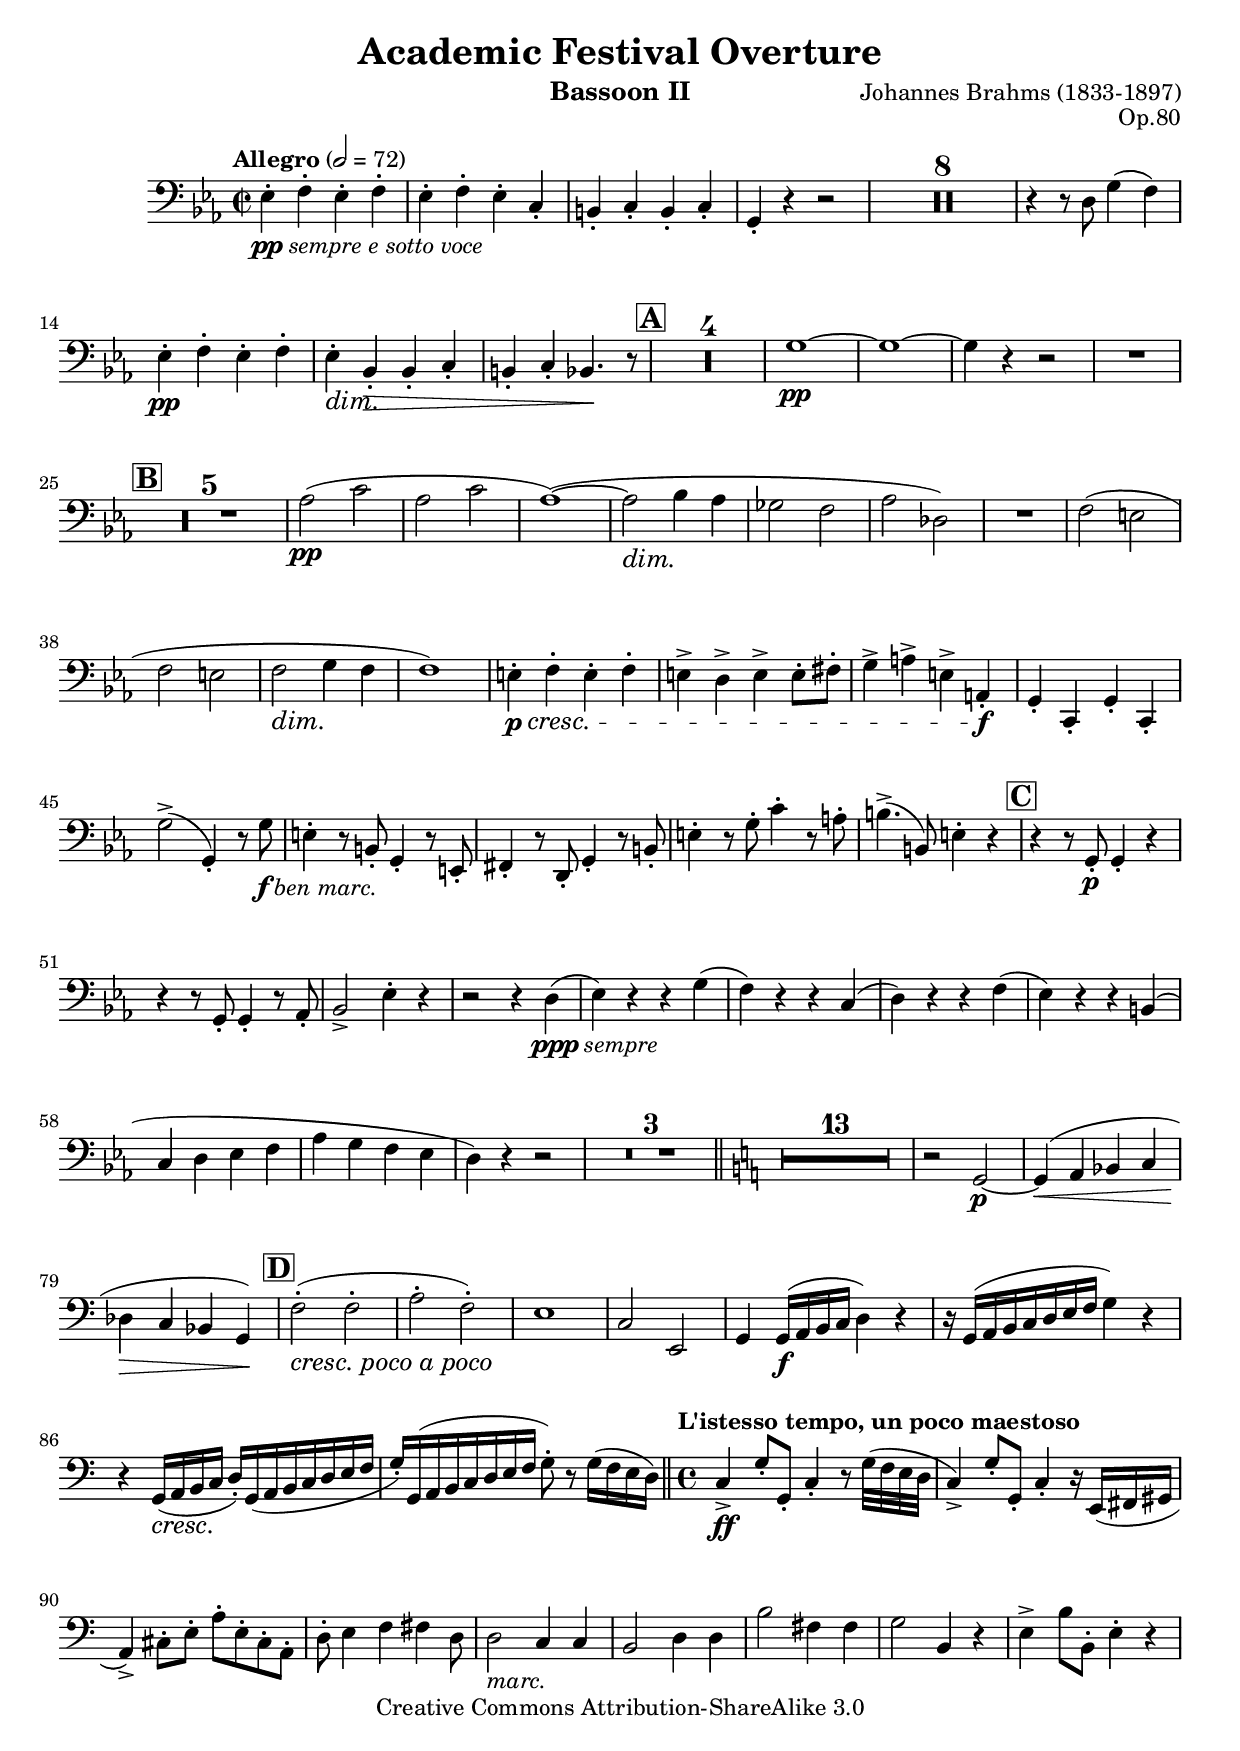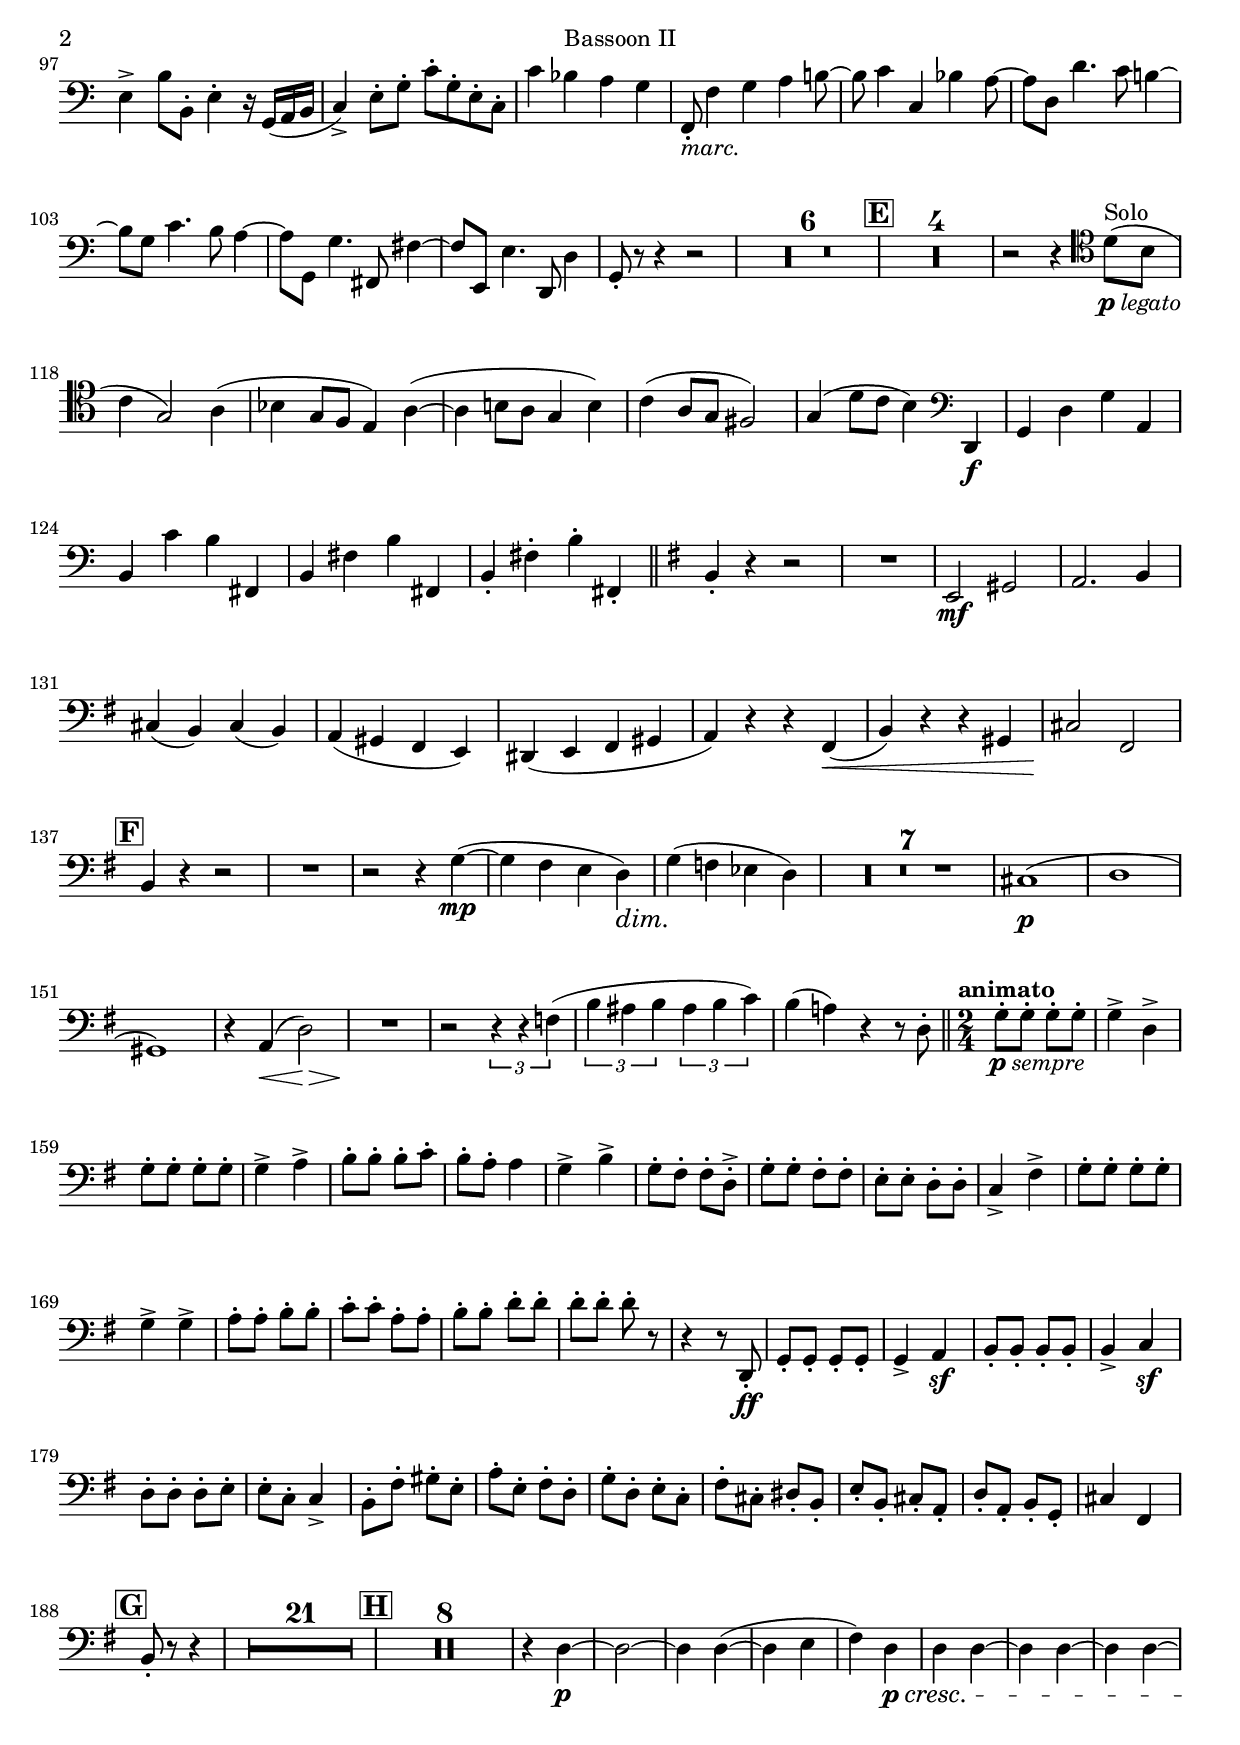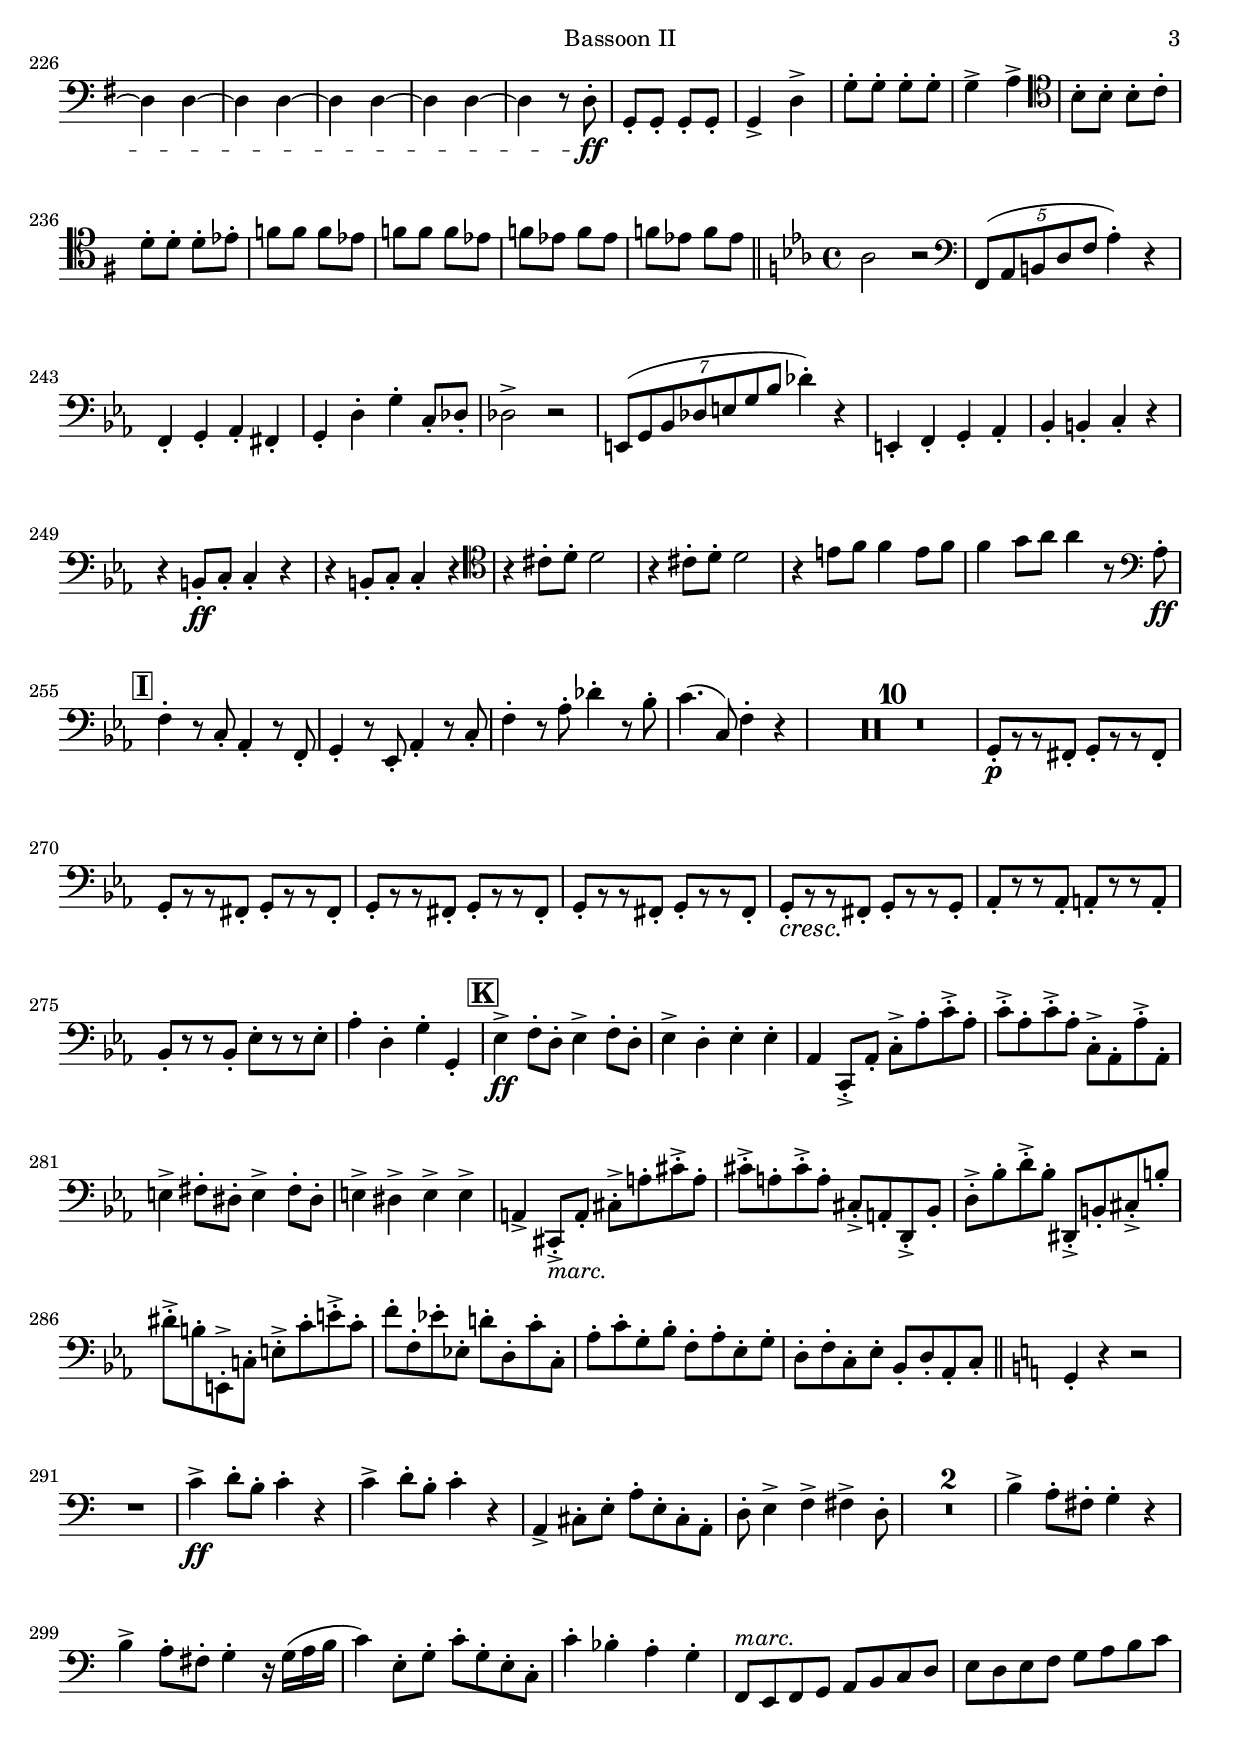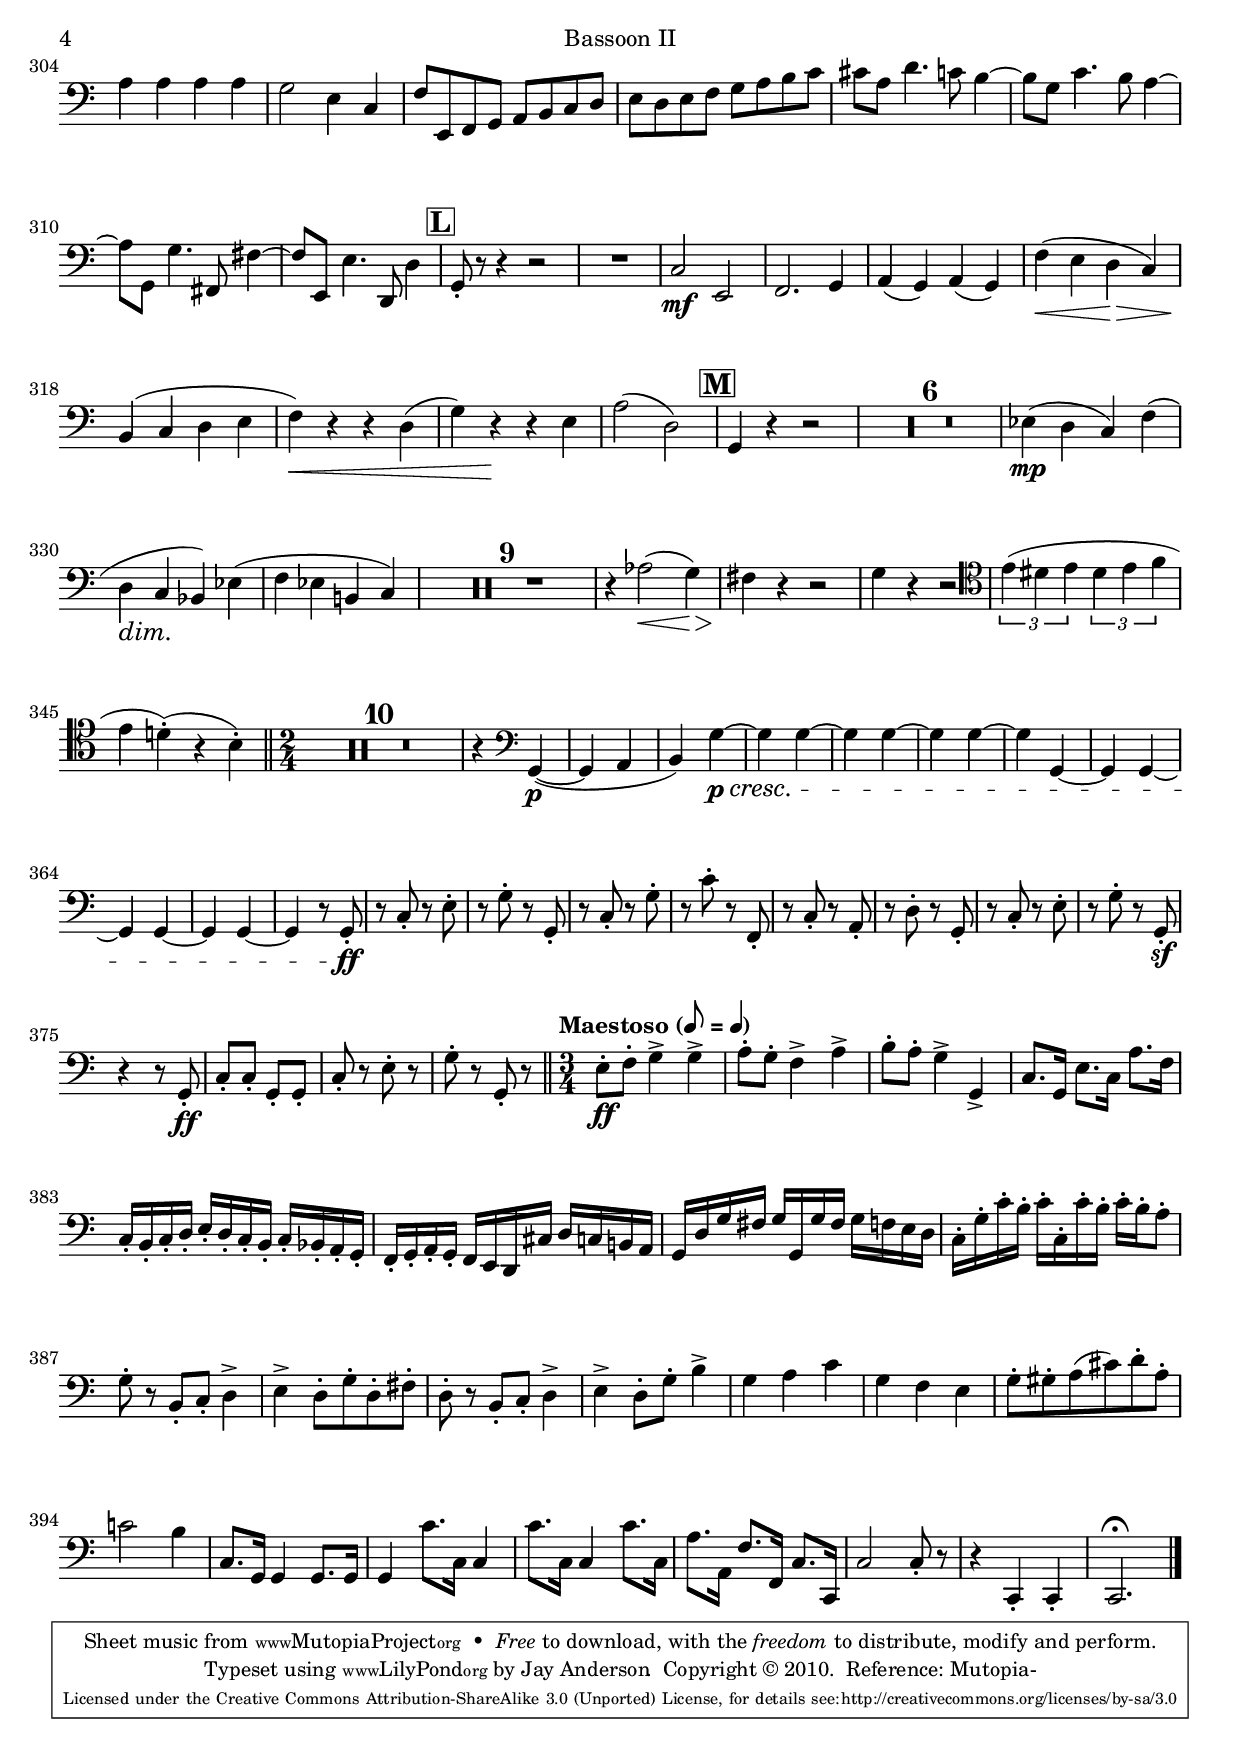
\version "2.18.2"

\include "defs.ily"
\version "2.18.2"

bassoonTwo = \relative c
{
  \set Staff.midiInstrument = "bassoon"
  \clef bass
  \key c \minor
  \graceSync
  \tag #'score
  {
    \voiceTwo
    \dynamicDown
  }
  ees4-.\ppSempreESottoVoce f-. ees-. f-. |
  ees-. f-. ees-. c-. |
  b4-. c-. b-. c-. |
  g-. r r2 |
  R1*8 |
  r4 r8 d' g4( f) |
  ees4-.\pp f-. ees-. f-. |
  ees-.\dim bes-.\> bes-. c-. |
  b-. c-. bes4.\! r8 |

  %A
  R1*4 |
  g'1~\pp |
  g~ |
  g4 r r2 |
  R1 |

  %B
  R1*5 |
  aes2(\pp c |
  aes c |
  aes1~)( |
  aes2\justDim bes4 aes |
  ges2 f |
  aes des,) s1*0\! |
  R1 |
  f2( e |
  f e |
  f\justDim g4 f |
  f1) |
  e4-.\p\cresc f-. e-. f-. |
  e-> d-> e-> e8-. fis-. |
  g4-> a-> e-> a,-.\f |
  g-. c,-. g'-. c,-. |
  g''2->( g,4-.) r8 g'\fBenMarc |
  e4-. r8 b-. g4-. r8 e-. |
  fis4-. r8 d-. g4-. r8 b-. |
  e4-. r8 g-. c4-. r8 a-. |
  b4.->( b,8) e4-. r |

  %C
  r4 r8 g,-.\p g4-. r |
  r4 r8 g-. g4-. r8 aes-. |
  bes2-> ees4-. r |
  r2 r4 d(\pppSempre |
  ees) r r g( |
  f) r r c( |
  d) r r f( |
  ees) r r b( |
  c d ees f |
  aes g f ees |
  d) r r2 |
  R1*3 |

  \key c \major
  R1*13 |
  r2 g,~\p |
  g4(\< a bes c |
  des\> c bes g)\! |

  %D
  f'2-.(\justCrescPocoAPoco f-. |
  a-. f-.) |
  e1 |
  c2 e, |
  g4 g16(\f a b c d4) r |
  r16 g,( a b c d e f g4) r |
  r g,16(\justCresc a b c d-.) g,( a b c d e f |
  g-.) g,( a b c d e f g8-.) r g16( f e d) |

  %4/4
  c4->\ff g'8-. g,-. c4-. r8 g'32( f e d |
  c4->) g'8-. g,-. c4-. r16 e,( fis gis |
  a4->) cis8-. e-. a-. e-. cis-. a-. |
  d8-. e4 f fis d8 |
  d2_\marc c4 c |
  b2 d4 d |
  b'2 fis4 fis |
  g2 b,4 r |
  e4-> b'8 b,-. e4-. r |
  e4-> b'8 b,-. e4-. r16 g,( a b |
  c4->) e8-. g-. c-. g-. e-. c-. |
  c'4 bes a g |
  f,8-._\marc f'4 g a b8~ |
  b c4 c, bes' a8~ |
  a d, d'4. c8 b4~ |
  b8 g c4. b8 a4~ |
  a8 g, g'4. fis,8 fis'4~ |
  fis8 e, e'4. d,8 d'4 |
  g,8-. r r4 r2 |
  R1*6 |

  %E
  R1*4 |
  r2 r4 \clef tenor d''8(\pLegato^\solo b |
  c4 g2) a4( |
  bes g8 f e4) a~( |
  a b8 a g4 b) |
  c4( a8 g fis2) |
  g4( d'8 c b4) \clef bass d,,4\f |
  g d' g a, |
  b c' b fis, |
  b fis' b fis, |
  b-. fis'-. b-. fis,-. |

  \key g \major
  b4-. r r2 |
  R1 |
  e,2\mf gis |
  a2. b4 |
  cis( b) cis( b) |
  a( gis fis e) |
  dis( e fis gis |
  a) r r fis(\< |
  b) r r gis |
  cis2\! fis, |

  %F
  b4 r r2 |
  R1 |
  r2 r4 g'~(\mp |
  g fis e d)\justDim |
  g( f ees d) |
  R1*7 |
  cis1(\p |
  d |
  gis,) |
  r4 a(\< d2)\> s1*0\! |
  R1 |
  r2 \times 2/3 {r4 r f(} |
  \times 2/3 {b( ais b} \times 2/3 {ais b c)} |
  b4( a) r r8 d,-. |

  %2/4
  g-.\pSempre g-. g-. g-. |
  g4-> d-> |
  g8-. g-. g-. g-. |
  g4-> a-> |
  b8-. b-. b-. c-. |
  b-. a-. a4 |
  g4-> b-> |
  g8-. fis-. fis-. d-.-> |
  g-. g-. fis-. fis-. |
  e-. e-. d-. d-. |
  c4-> fis-> |
  g8-. g-. g-. g-. |
  g4-> g-> |
  a8-. a-. b-. b-. |
  c-. c-. a-. a-. |
  b-. b-. d-. d-. |
  d-. d-. d-. r |
  r4 r8 d,,-.\ff |
  g-. g-. g-. g-. |
  g4-> a\sf |
  b8-. b-. b-. b-. |
  b4-> c\sf |
  d8-. d-. d-. e-. |
  e8-. c-. c4-> |
  b8-. fis'-. gis-. e-. |
  a-. e-. fis-. d-. |
  g-. d-. e-. c-. |
  fis-. cis-. dis-. b-. |
  e-. b-. cis-. a-. |
  d-. a-. b-. g-. |
  cis4 fis, |

  %G
  b8-. r r4 |
  R2*21 |

  %H
  R2*8 |
  r4 d~\p |
  d2~ |
  d4 d~( |
  d e |
  fis) d4\p\cresc |
  \repeat unfold 7 {d d~} |
  d4 r8 d-.\ff |
  g,-. g-. g-. g-. |
  g4-> d'-> |
  g8-. g-. g-. g-. |
  g4-> a-> |
  \clef tenor
  b8-. b-. b-. c-. |
  d-. d-. d-. ees-. |
  f f f ees |
  f f f ees |
  f ees f ees |
  f ees f ees |

  %4/4
  \key c \minor
  aes,2 r |
  \clef bass
  \times 4/5 {f,8( aes b d f} aes4-.) r |
  f,-. g-. aes-. fis-. |
  g-. d'-. g-. c,8-. des-. |
  des2-> r |
  \times 4/7 {e,8( g bes des e g bes} des4-.) r |
  e,,-. f-. g-. aes-. |
  bes-. b-. c-. r |
  r4 b8-.\ff c-. c4-. r |
  r4 b8-. c-. c4-. r |
  \clef tenor
  \repeat unfold 2 {r cis'8-. d-. d2 |}
  r4 e8 f f4 e8 f |
  f4 g8 aes aes4 r8 \clef bass aes,-.\ff |

  %I
  f4-. r8 c-. aes4-. r8 f-. |
  g4-. r8 ees-. aes4-. r8 c-. |
  f4-. r8 aes-. des4-. r8 bes-. |
  c4.( c,8) f4-. r |
  R1*10 |
  << s1*0\p \repeat unfold 8 {g,8[-. r r fis]-.} >> |
  g[-.\justCresc r r fis]-. g[-. r r g]-. |
  aes[-. r r aes]-. a[-. r r a]-. |
  bes[-. r r bes]-. ees[-. r r ees]-. |
  aes4-. d,-. g-. g,-. |

  %K
  ees'->\ff f8-. d-. ees4-> f8-. d-. |
  ees4-> d-. ees-. ees-. |
  aes, c,8-.-> aes'-. c-.-> aes'-. c-.-> aes-. |
  c-.-> aes-. c-.-> aes-. c,-.-> aes-. aes'-.-> aes,-. |
  e'4-> fis8-. dis-. e4-> fis8-. dis-. |
  e4-> dis-> e-> e-> |
  a,-> cis,8-.->_\marc a'-. cis-.-> a'-. cis-.-> a-. |
  cis-.-> a-. cis-.-> a-. cis,-.-> a-. d,-.-> bes'-. |
  d-.-> bes'-. d-.-> bes-. dis,,-.-> b'-. cis-.-> b'-. |
  dis-.-> b-. e,,-.-> c'-. e-.-> c'-. e-.-> c-. |
  f-. f,-. ees'-. ees,-. d'-. d,-. c'-. c,-. |
  aes'-. c-. g-. bes-. f-. aes-. ees-. g-. |
  d-. f-. c-. ees-. bes-. d-. aes-. c-. |

  \key c \major
  g4-. r r2 |
  R1 |
  c'4->\ff d8-. b-. c4-. r |
  c4-> d8-. b-. c4-. r |
  a,-> cis8-. e-. a-. e-. cis-. a-. |
  d-. e4-> f-> fis-> d8-. |
  R1*2 |
  b'4-> a8-. fis-. g4-. r |
  b4-> a8-. fis-. g4-. r16 g16( a b |
  c4) e,8-. g-. c-. g-. e-. c-. |
  c'4-. bes-. a-. g-. |
  f,8^\marc e f g a b c d |
  e d e f g a b c |
  a4 a a a |
  g2 e4 c |
  f8 e, f g a b c d |
  e d e f g a b c |
  cis a d4. c8 b4~ |
  b8 g c4. b8 a4~ |
  a8 g, g'4. fis,8 fis'4~ |
  fis8 e, e'4. d,8 d'4 |

  %L
  g,8-. r r4 r2 |
  R1 |
  c2\mf e, |
  f2. g4 |
  a( g) a( g) |
  f'(\< e d\> c) s1*0\! |
  b4( c d e |
  f)\< r r d( |
  g) r\! r e |
  a2( d,) |

  %M
  g,4 r r2 |
  R1*6 |
  ees'4(\mp d c) f( |
  d\justDim c bes) ees( |
  f ees b c) s1*0\! |
  R1*9 |
  r4 aes'2(\< g4)\> |
  fis\! r r2 |
  g4 r r2 |
  \clef tenor
  \times 2/3 {e'4( dis e} \times 2/3 {dis e f} |
  e d-.)( r b-.) |

  %2/4
  R2*10 |
  r4 \clef bass g,~(\p |
  g a |
  b) g'~\p\cresc |
  \repeat unfold 3 {g g~} |
  g g,~ |
  \repeat unfold 3 {g g~} |
  g4 r8 g-.\ff |
  r c-. r e-. |
  r g-. r g,-. |
  r c-. r g'-. |
  r c-. r f,,-. |
  r c'-. r a-. |
  r d-. r g,-. |
  r c-. r e-. |
  r g-. r g,-.\sf |
  r4 r8 g-.\ff |
  c-. c-. g-. g-. |
  c-. r e-. r |
  g-. r g,-. r |

  %3/4
  e'8-.\ff f-. g4-> g-> |
  a8-. g-. f4-> a-> |
  b8-. a-. g4-> g,-> |
  c8. g16 e'8. c16 a'8. f16 |
  c-. b-. c-. d-. e-. d-. c-. b-. c-. bes-. a-. g-. |
  f-. g-. a-. g-. f e d cis' d c b a |
  g d' g fis g g, g' fis g f e d |
  c-. g'-. c-. b-. c-. c,-. c'-. b-. c-. b-. a8-. |
  g8-. r b,-. c-. d4-> |
  e-> d8-. g-. d-. fis-. |
  d-. r b-. c-. d4-> |
  e-> d8-. g-. b4-> |
  g4 a c |
  g f e |
  g8-. gis-. a( cis) d-. a-. |
  c2 b4 |
  c,8. g16 g4 g8. g16 |
  g4 c'8. c,16 c4 |
  c'8. c,16 c4 c'8. c,16 |
  a'8. a,16 f'8. f,16 c'8. c,16 |
  c'2 c8-. r |
  r4 c,-. c-. |
  c2.\fermata |
}


instrument = "Bassoon II"

\include "header.ily"

\score
{
  \new Staff
  {
    << \removeWithTag #'score \bassoonTwo \outline >>
  }
}
